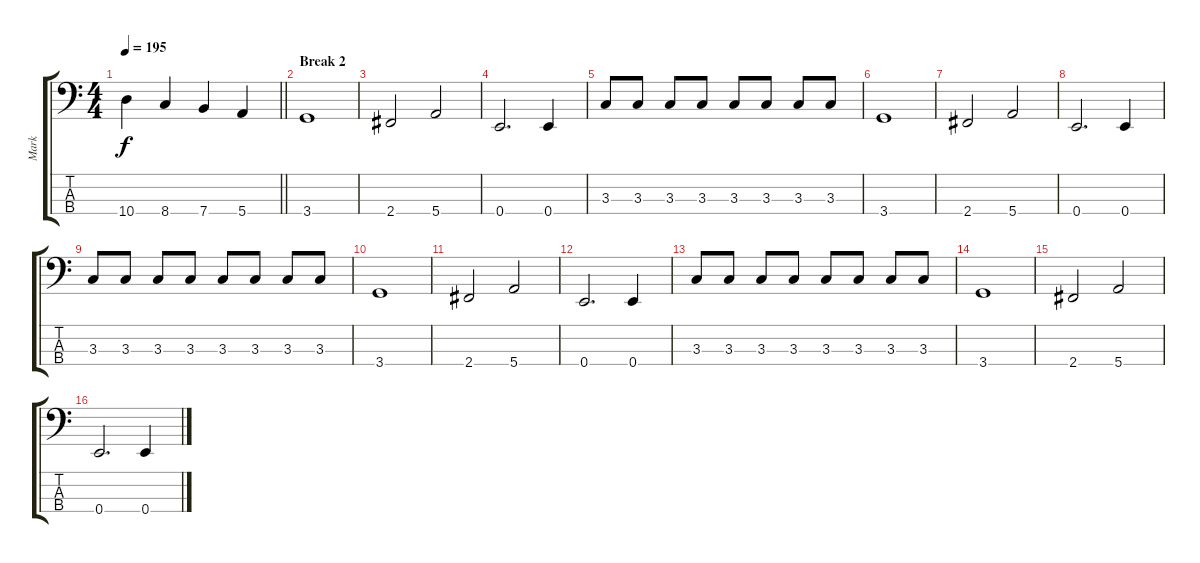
\track ("Mark" "Mark") {instrument electricbasspick}
\staff {score tabs}
\tuning (G2 D2 A1 E1) {hide}
\ts (4 4)
\tempo 195
\clef f4
\barLineRight lightlight
\ks c
10.4.4{dy f} 8.4.4 7.4.4 5.4.4 |
\section ("" "Break 2")
3.4.1 |
2.4.2 5.4.2 |
0.4.2{d} 0.4.4 |
3.3.8 3.3.8 3.3.8 3.3.8 3.3.8 3.3.8 3.3.8 3.3.8 |
3.4.1 |
2.4.2 5.4.2 |
0.4.2{d} 0.4.4 |
3.3.8 3.3.8 3.3.8 3.3.8 3.3.8 3.3.8 3.3.8 3.3.8 |
3.4.1 |
2.4.2 5.4.2 |
0.4.2{d} 0.4.4 |
3.3.8 3.3.8 3.3.8 3.3.8 3.3.8 3.3.8 3.3.8 3.3.8 |
3.4.1 |
2.4.2 5.4.2 |
0.4.2{d} 0.4.4
